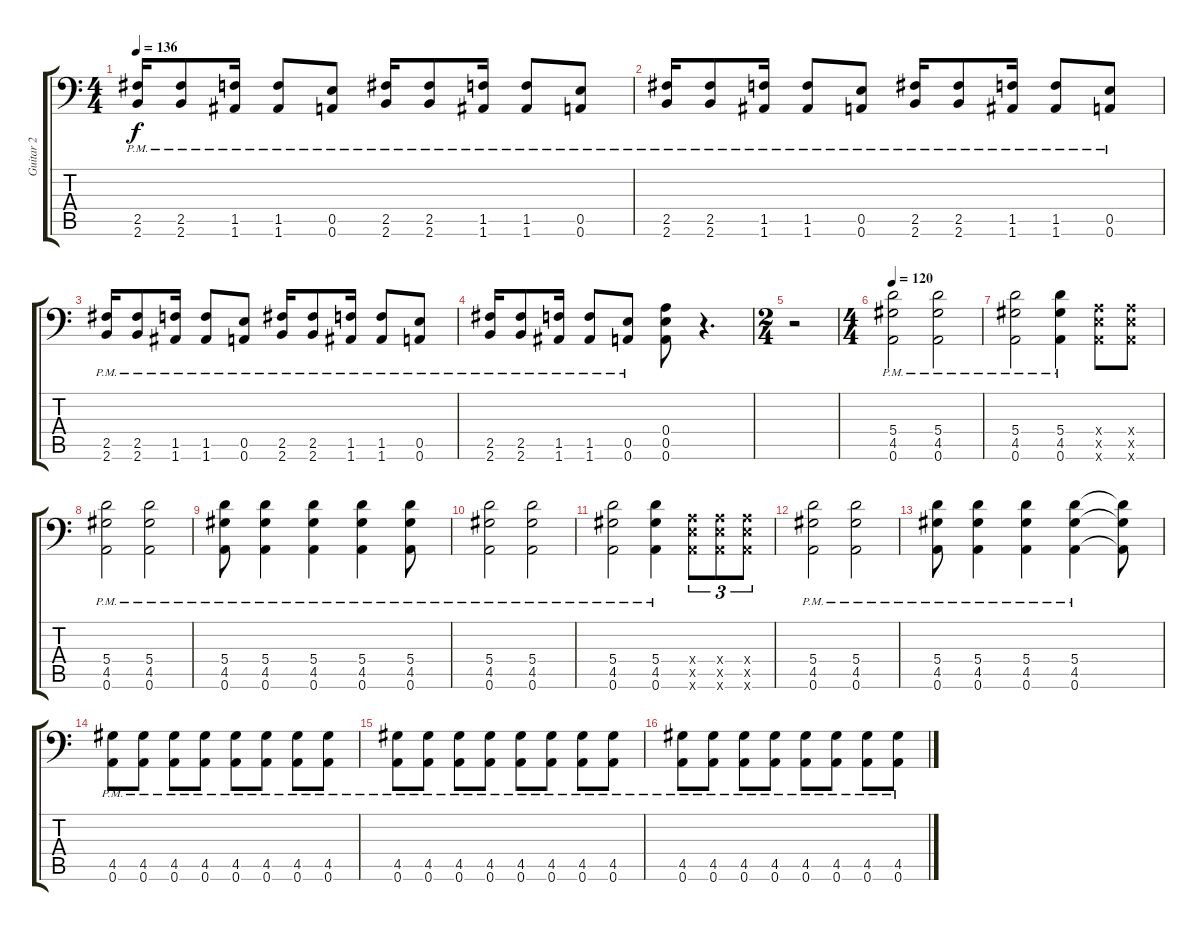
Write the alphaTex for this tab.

\track ("Guitar 2" "Guitar 2") {instrument distortionguitar}
\staff {score tabs}
\tuning (B3 Gb3 D3 A2 E2 A1) {hide}
\ts (4 4)
\tempo 136
\clef f4
\ks c
(2.5{pm} 2.6{pm}).16{dy f} (2.5{pm} 2.6{pm}).8 (1.5{pm} 1.6{pm}).16 (1.5{pm} 1.6{pm}).8 (0.5{pm} 0.6{pm}).8 (2.5{pm} 2.6{pm}).16 (2.5{pm} 2.6{pm}).8 (1.5{pm} 1.6{pm}).16 (1.5{pm} 1.6{pm}).8 (0.5{pm} 0.6{pm}).8 |
(2.5{pm} 2.6{pm}).16 (2.5{pm} 2.6{pm}).8 (1.5{pm} 1.6{pm}).16 (1.5{pm} 1.6{pm}).8 (0.5{pm} 0.6{pm}).8 (2.5{pm} 2.6{pm}).16 (2.5{pm} 2.6{pm}).8 (1.5{pm} 1.6{pm}).16 (1.5{pm} 1.6{pm}).8 (0.5{pm} 0.6{pm}).8 |
(2.5{pm} 2.6{pm}).16 (2.5{pm} 2.6{pm}).8 (1.5{pm} 1.6{pm}).16 (1.5{pm} 1.6{pm}).8 (0.5{pm} 0.6{pm}).8 (2.5{pm} 2.6{pm}).16 (2.5{pm} 2.6{pm}).8 (1.5{pm} 1.6{pm}).16 (1.5{pm} 1.6{pm}).8 (0.5{pm} 0.6{pm}).8 |
(2.5{pm} 2.6{pm}).16 (2.5{pm} 2.6{pm}).8 (1.5{pm} 1.6{pm}).16 (1.5{pm} 1.6{pm}).8 (0.5{pm} 0.6{pm}).8 (0.4 0.5 0.6).8 r.4{d} |
\ts (2 4)
r.2 |
\ts (4 4)
\tempo 120
(5.4{pm} 4.5{pm} 0.6{pm}).2 (5.4{pm} 4.5{pm} 0.6{pm}).2 |
(5.4{pm} 4.5{pm} 0.6{pm}).2 (5.4{pm} 4.5{pm} 0.6{pm}).4 (0.4{x} 0.5{x} 0.6{x}).8 (0.4{x} 0.5{x} 0.6{x}).8 |
(5.4{pm} 4.5{pm} 0.6{pm}).2 (5.4{pm} 4.5{pm} 0.6{pm}).2 |
(5.4{pm} 4.5{pm} 0.6{pm}).8 (5.4{pm} 4.5{pm} 0.6{pm}).4 (5.4{pm} 4.5{pm} 0.6{pm}).4 (5.4{pm} 4.5{pm} 0.6{pm}).4 (5.4{pm} 4.5{pm} 0.6{pm}).8 |
(5.4{pm} 4.5{pm} 0.6{pm}).2 (5.4{pm} 4.5{pm} 0.6{pm}).2 |
(5.4{pm} 4.5{pm} 0.6{pm}).2 (5.4{pm} 4.5{pm} 0.6{pm}).4 (0.4{x} 0.5{x} 0.6{x}).8{tu (3 2)} (0.4{x} 0.5{x} 0.6{x}).8{tu (3 2)} (0.4{x} 0.5{x} 0.6{x}).8{tu (3 2)} |
(5.4{pm} 4.5{pm} 0.6{pm}).2 (5.4{pm} 4.5{pm} 0.6{pm}).2 |
(5.4{pm} 4.5{pm} 0.6{pm}).8 (5.4{pm} 4.5{pm} 0.6{pm}).4 (5.4{pm} 4.5{pm} 0.6{pm}).4 (5.4{pm} 4.5{pm} 0.6{pm}).4 (5.4{t} 4.5{t} 0.6{t}).8 |
(4.5{pm} 0.6{pm}).8 (4.5{pm} 0.6{pm}).8 (4.5{pm} 0.6{pm}).8 (4.5{pm} 0.6{pm}).8 (4.5{pm} 0.6{pm}).8 (4.5{pm} 0.6{pm}).8 (4.5{pm} 0.6{pm}).8 (4.5{pm} 0.6{pm}).8 |
(4.5{pm} 0.6{pm}).8 (4.5{pm} 0.6{pm}).8 (4.5{pm} 0.6{pm}).8 (4.5{pm} 0.6{pm}).8 (4.5{pm} 0.6{pm}).8 (4.5{pm} 0.6{pm}).8 (4.5{pm} 0.6{pm}).8 (4.5{pm} 0.6{pm}).8 |
(4.5{pm} 0.6{pm}).8 (4.5{pm} 0.6{pm}).8 (4.5{pm} 0.6{pm}).8 (4.5{pm} 0.6{pm}).8 (4.5{pm} 0.6{pm}).8 (4.5{pm} 0.6{pm}).8 (4.5{pm} 0.6{pm}).8 (4.5{pm} 0.6{pm}).8
